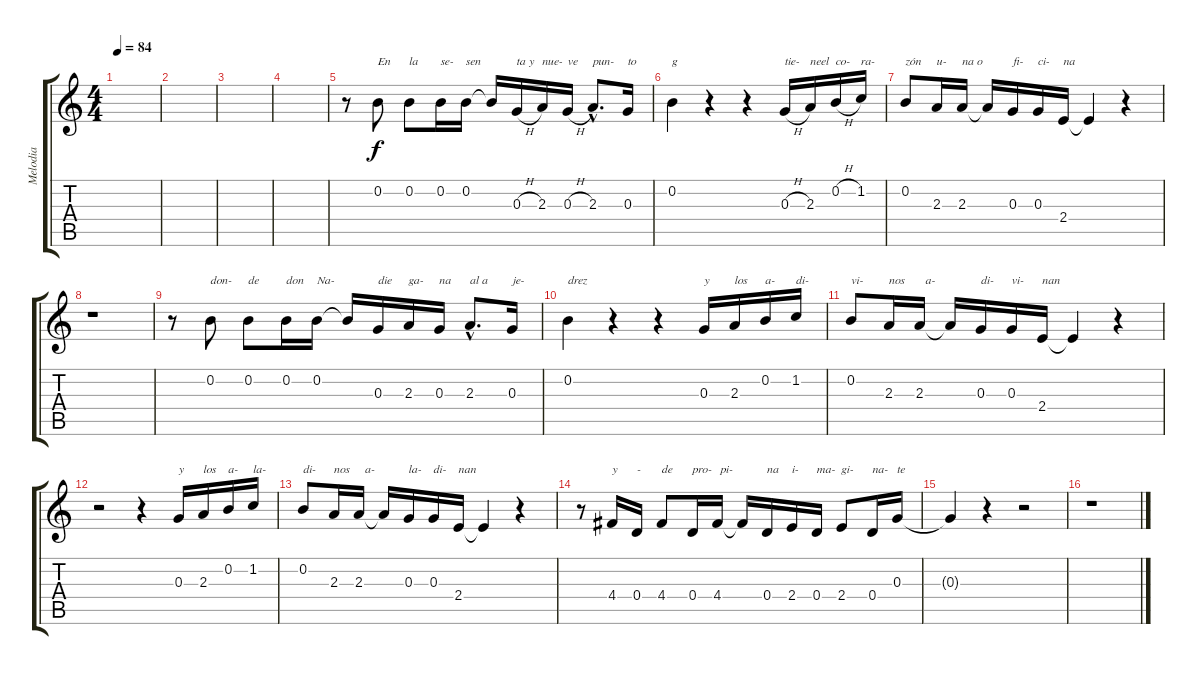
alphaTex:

\track ("Melodia" "Melodia") {instrument acousticguitarnylon}
\staff {score tabs}
\tuning (E4 B3 G3 D3 A2 E2) {hide}
\ts (4 4)
\tempo 84
\clef g2
\ks c
|
|
|
|
r.8 0.2.8{txt "En"} 0.2.8{txt "la"} 0.2.16{txt "se-"} 0.2.16{txt "sen"} 0.2{t}.16 0.3{h}.16{txt "ta y"} 2.3.16{txt "nue-"} 0.3{h}.16{txt "ve"} 2.3{hac}.8{d txt "pun-"} 0.3.16{txt "to"} |
0.2.4{txt "g"} r.4 r.4 0.3{h}.16{txt "tie-"} 2.3.16{txt "neel"} 0.2{h}.16{txt "co-"} 1.2.16{txt "ra-"} |
0.2.8{txt "zón"} 2.3.16{txt "u-"} 2.3.16{txt "na o"} 2.3{t}.16 0.3.16{txt "fi-"} 0.3.16{txt "ci-"} 2.4.16{txt "na"} 2.4{t}.4 r.4 |
r.1 |
r.8 0.2.8{txt "don-"} 0.2.8{txt "de"} 0.2.16{txt "don"} 0.2.16{txt "Na-"} 0.2{t}.16 0.3.16{txt "die"} 2.3.16{txt "ga-"} 0.3.16{txt "na"} 2.3{hac}.8{d txt "al a"} 0.3.16{txt "je-"} |
0.2.4{txt "drez"} r.4 r.4 0.3.16{txt "y"} 2.3.16{txt "los"} 0.2.16{txt "a-"} 1.2.16{txt "di-"} |
0.2.8{txt "vi-"} 2.3.16{txt "nos"} 2.3.16{txt "  a-"} 2.3{t}.16 0.3.16{txt "di-"} 0.3.16{txt "vi-"} 2.4.16{txt "nan"} 2.4{t}.4 r.4 |
r.2 r.4 0.3.16{txt "y"} 2.3.16{txt "los"} 0.2.16{txt "a-"} 1.2.16{txt "la-"} |
0.2.8{txt "di-"} 2.3.16{txt "nos"} 2.3.16{txt "  a-"} 2.3{t}.16 0.3.16{txt "la-"} 0.3.16{txt "di-"} 2.4.16{txt "nan"} 2.4{t}.4 r.4 |
r.8 4.4.16{txt "y"} 0.4.16{txt "-"} 4.4.8{txt "de"} 0.4.16{txt "pro-"} 4.4.16{txt " pi-"} 4.4{t}.16 0.4.16{txt "na"} 2.4.16{txt "i-"} 0.4.16{txt "ma-"} 2.4.8{txt "gi-"} 0.4.16{txt "na-"} 0.3.16{txt "te"} |
0.3{t}.4 r.4 r.2 |
r.1
